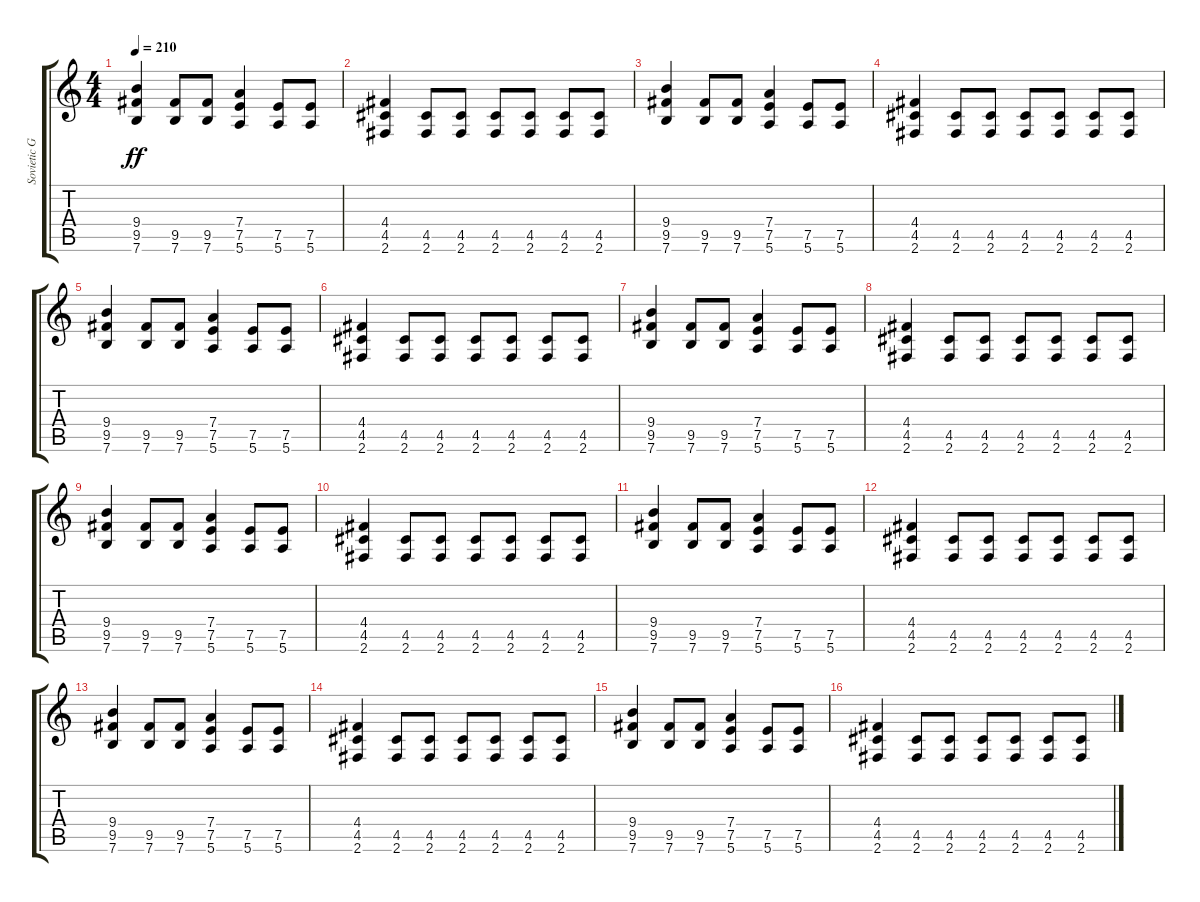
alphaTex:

\track ("Sovietic Guitarist1" "Sovietic G") {instrument acousticguitarnylon}
\staff {score tabs}
\tuning (E4 B3 G3 D3 A2 E2) {hide}
\ts (4 4)
\tempo 210
\clef g2
\ks c
(9.4 9.5 7.6).4{dy ff} (9.5 7.6).8 (9.5 7.6).8 (7.4 7.5 5.6).4 (7.5 5.6).8 (7.5 5.6).8 |
(4.4 4.5 2.6).4 (4.5 2.6).8 (4.5 2.6).8 (4.5 2.6).8 (4.5 2.6).8 (4.5 2.6).8 (4.5 2.6).8 |
(9.4 9.5 7.6).4 (9.5 7.6).8 (9.5 7.6).8 (7.4 7.5 5.6).4 (7.5 5.6).8 (7.5 5.6).8 |
(4.4 4.5 2.6).4 (4.5 2.6).8 (4.5 2.6).8 (4.5 2.6).8 (4.5 2.6).8 (4.5 2.6).8 (4.5 2.6).8 |
(9.4 9.5 7.6).4 (9.5 7.6).8 (9.5 7.6).8 (7.4 7.5 5.6).4 (7.5 5.6).8 (7.5 5.6).8 |
(4.4 4.5 2.6).4 (4.5 2.6).8 (4.5 2.6).8 (4.5 2.6).8 (4.5 2.6).8 (4.5 2.6).8 (4.5 2.6).8 |
(9.4 9.5 7.6).4 (9.5 7.6).8 (9.5 7.6).8 (7.4 7.5 5.6).4 (7.5 5.6).8 (7.5 5.6).8 |
(4.4 4.5 2.6).4 (4.5 2.6).8 (4.5 2.6).8 (4.5 2.6).8 (4.5 2.6).8 (4.5 2.6).8 (4.5 2.6).8 |
(9.4 9.5 7.6).4 (9.5 7.6).8 (9.5 7.6).8 (7.4 7.5 5.6).4 (7.5 5.6).8 (7.5 5.6).8 |
(4.4 4.5 2.6).4 (4.5 2.6).8 (4.5 2.6).8 (4.5 2.6).8 (4.5 2.6).8 (4.5 2.6).8 (4.5 2.6).8 |
(9.4 9.5 7.6).4 (9.5 7.6).8 (9.5 7.6).8 (7.4 7.5 5.6).4 (7.5 5.6).8 (7.5 5.6).8 |
(4.4 4.5 2.6).4 (4.5 2.6).8 (4.5 2.6).8 (4.5 2.6).8 (4.5 2.6).8 (4.5 2.6).8 (4.5 2.6).8 |
(9.4 9.5 7.6).4 (9.5 7.6).8 (9.5 7.6).8 (7.4 7.5 5.6).4 (7.5 5.6).8 (7.5 5.6).8 |
(4.4 4.5 2.6).4 (4.5 2.6).8 (4.5 2.6).8 (4.5 2.6).8 (4.5 2.6).8 (4.5 2.6).8 (4.5 2.6).8 |
(9.4 9.5 7.6).4 (9.5 7.6).8 (9.5 7.6).8 (7.4 7.5 5.6).4 (7.5 5.6).8 (7.5 5.6).8 |
(4.4 4.5 2.6).4 (4.5 2.6).8 (4.5 2.6).8 (4.5 2.6).8 (4.5 2.6).8 (4.5 2.6).8 (4.5 2.6).8
